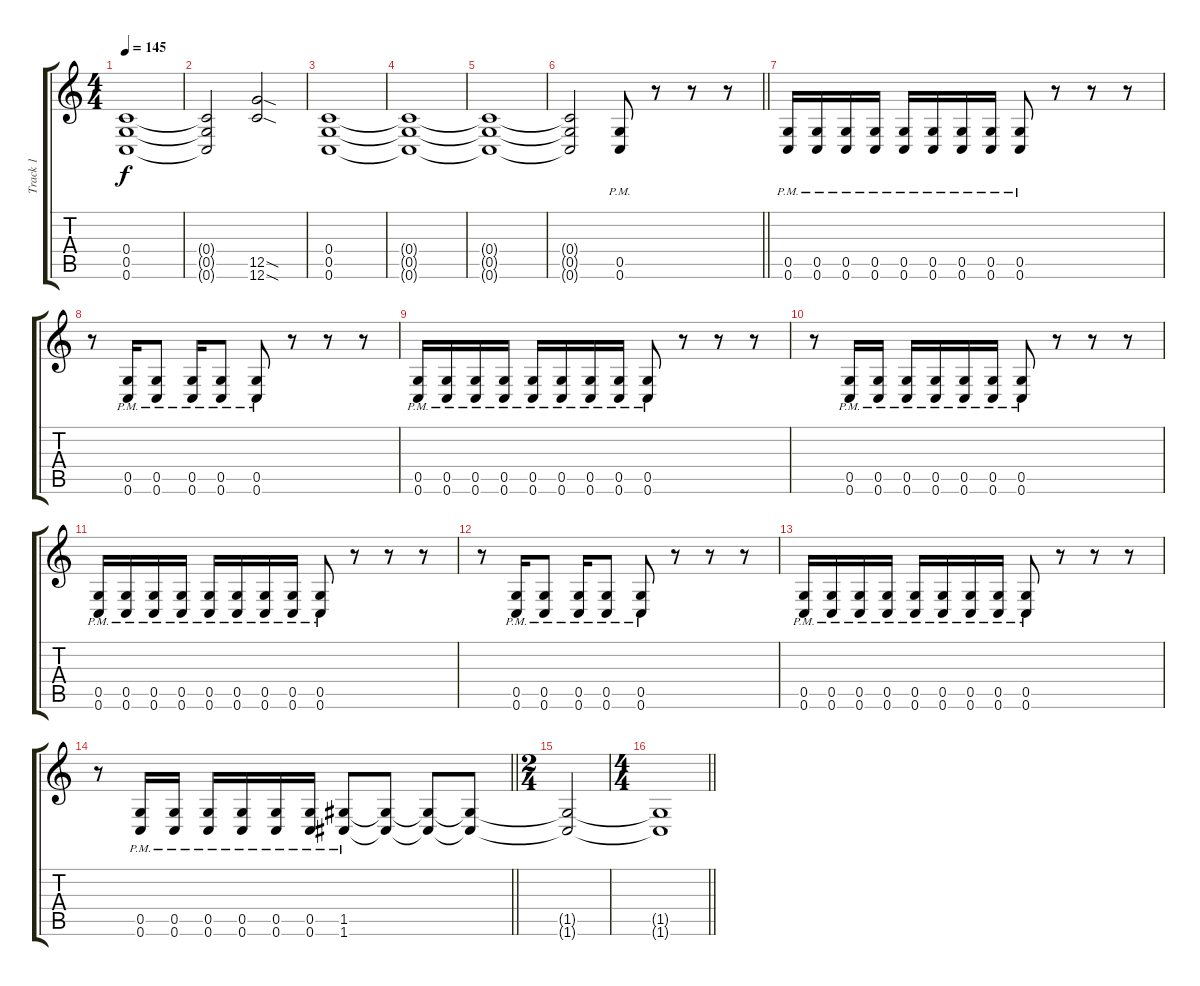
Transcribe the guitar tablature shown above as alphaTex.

\track ("Track 1" "Track 1") {instrument distortionguitar}
\staff {score tabs}
\tuning (D4 A3 F3 C3 G2 C2) {hide}
\ts (4 4)
\tempo 145
\clef g2
\ks c
(0.4{t} 0.5{t} 0.6{t}).1{dy f} |
(0.4{t} 0.5{t} 0.6{t}).2 (12.5{sod} 12.6{sod}).2 |
(0.4 0.5 0.6).1 |
(0.4{t} 0.5{t} 0.6{t}).1 |
(0.4{t} 0.5{t} 0.6{t}).1 |
\barLineRight lightlight
(0.4{t} 0.5{t} 0.6{t}).2 (0.5{pm} 0.6{pm}).8 r.8 r.8 r.8 |
\section ("" "")
(0.5{pm} 0.6{pm}).16 (0.5{pm} 0.6{pm}).16 (0.5{pm} 0.6{pm}).16 (0.5{pm} 0.6{pm}).16 (0.5{pm} 0.6{pm}).16 (0.5{pm} 0.6{pm}).16 (0.5{pm} 0.6{pm}).16 (0.5{pm} 0.6{pm}).16 (0.5{pm} 0.6{pm}).8 r.8 r.8 r.8 |
r.8 (0.5{pm} 0.6{pm}).16 (0.5{pm} 0.6{pm}).8 (0.5{pm} 0.6{pm}).16 (0.5{pm} 0.6{pm}).8 (0.5{pm} 0.6{pm}).8 r.8 r.8 r.8 |
(0.5{pm} 0.6{pm}).16 (0.5{pm} 0.6{pm}).16 (0.5{pm} 0.6{pm}).16 (0.5{pm} 0.6{pm}).16 (0.5{pm} 0.6{pm}).16 (0.5{pm} 0.6{pm}).16 (0.5{pm} 0.6{pm}).16 (0.5{pm} 0.6{pm}).16 (0.5{pm} 0.6{pm}).8 r.8 r.8 r.8 |
r.8 (0.5{pm} 0.6{pm}).16 (0.5{pm} 0.6{pm}).16 (0.5{pm} 0.6{pm}).16 (0.5{pm} 0.6{pm}).16 (0.5{pm} 0.6{pm}).16 (0.5{pm} 0.6{pm}).16 (0.5{pm} 0.6{pm}).8 r.8 r.8 r.8 |
(0.5{pm} 0.6{pm}).16 (0.5{pm} 0.6{pm}).16 (0.5{pm} 0.6{pm}).16 (0.5{pm} 0.6{pm}).16 (0.5{pm} 0.6{pm}).16 (0.5{pm} 0.6{pm}).16 (0.5{pm} 0.6{pm}).16 (0.5{pm} 0.6{pm}).16 (0.5{pm} 0.6{pm}).8 r.8 r.8 r.8 |
r.8 (0.5{pm} 0.6{pm}).16 (0.5{pm} 0.6{pm}).8 (0.5{pm} 0.6{pm}).16 (0.5{pm} 0.6{pm}).8 (0.5{pm} 0.6{pm}).8 r.8 r.8 r.8 |
(0.5{pm} 0.6{pm}).16 (0.5{pm} 0.6{pm}).16 (0.5{pm} 0.6{pm}).16 (0.5{pm} 0.6{pm}).16 (0.5{pm} 0.6{pm}).16 (0.5{pm} 0.6{pm}).16 (0.5{pm} 0.6{pm}).16 (0.5{pm} 0.6{pm}).16 (0.5{pm} 0.6{pm}).8 r.8 r.8 r.8 |
\barLineRight lightlight
r.8 (0.5{pm} 0.6{pm}).16 (0.5{pm} 0.6{pm}).16 (0.5{pm} 0.6{pm}).16 (0.5{pm} 0.6{pm}).16 (0.5{pm} 0.6{pm}).16 (0.5{pm} 0.6{pm}).16 (1.5{pm} 1.6{pm}).8 (1.5{t} 1.6{t}).8 (1.5{t} 1.6{t}).8 (1.5{t} 1.6{t}).8 |
\ts (2 4)
\section ("" "")
(1.5{t} 1.6{t}).2 |
\ts (4 4)
\barLineRight lightlight
(1.5{t} 1.6{t}).1
